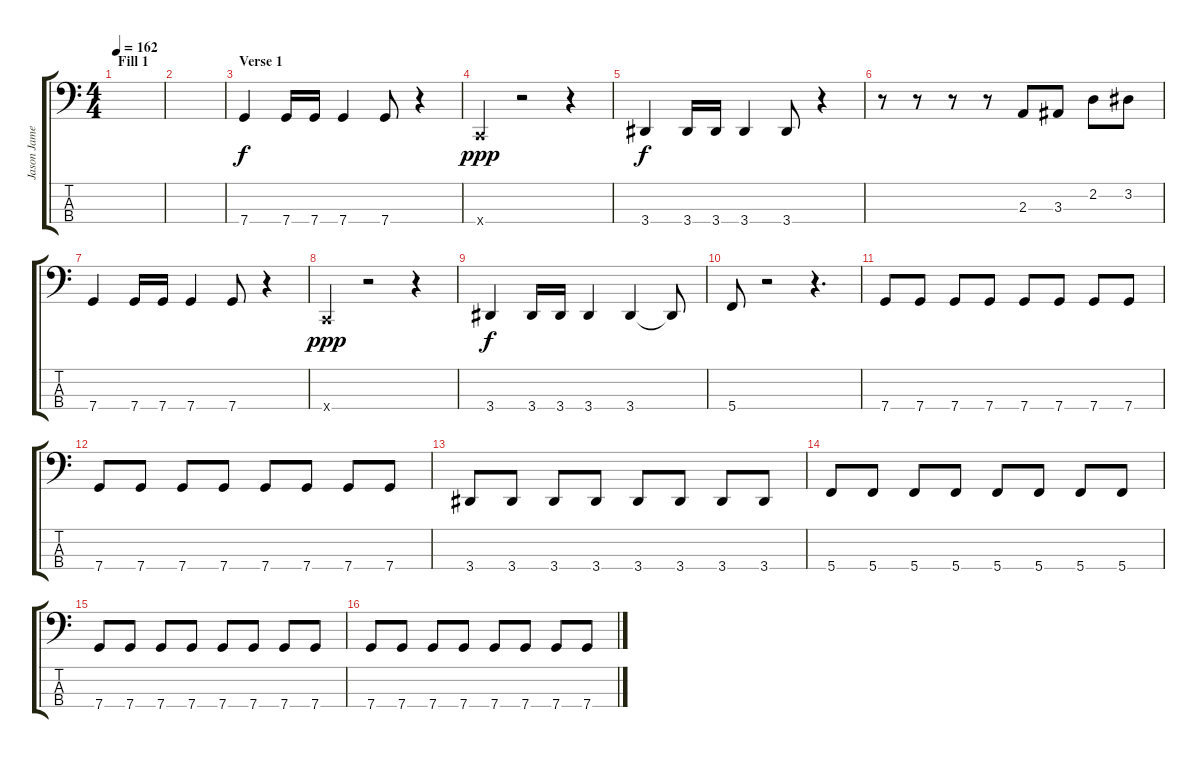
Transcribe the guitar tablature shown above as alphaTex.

\track ("Jason James" "Jason Jame") {instrument electricbasspick}
\staff {score tabs}
\tuning (F2 C2 G1 C1) {hide}
\ts (4 4)
\section ("" "Fill 1")
\tempo 162
\clef f4
\ks c
|
|
\section ("" "Verse 1")
7.4.4 7.4.16 7.4.16 7.4.4 7.4.8 r.4 |
0.4{x}.4{dy ppp} r.2 r.4 |
3.4.4{dy f} 3.4.16 3.4.16 3.4.4 3.4.8 r.4 |
r.8 r.8 r.8 r.8 2.3.8 3.3.8 2.2.8 3.2.8 |
7.4.4 7.4.16 7.4.16 7.4.4 7.4.8 r.4 |
0.4{x}.4{dy ppp} r.2 r.4 |
3.4.4{dy f} 3.4.16 3.4.16 3.4.4 3.4.4 3.4{t}.8 |
5.4.8 r.2 r.4{d} |
7.4.8 7.4.8 7.4.8 7.4.8 7.4.8 7.4.8 7.4.8 7.4.8 |
7.4.8 7.4.8 7.4.8 7.4.8 7.4.8 7.4.8 7.4.8 7.4.8 |
3.4.8 3.4.8 3.4.8 3.4.8 3.4.8 3.4.8 3.4.8 3.4.8 |
5.4.8 5.4.8 5.4.8 5.4.8 5.4.8 5.4.8 5.4.8 5.4.8 |
7.4.8 7.4.8 7.4.8 7.4.8 7.4.8 7.4.8 7.4.8 7.4.8 |
7.4.8 7.4.8 7.4.8 7.4.8 7.4.8 7.4.8 7.4.8 7.4.8
